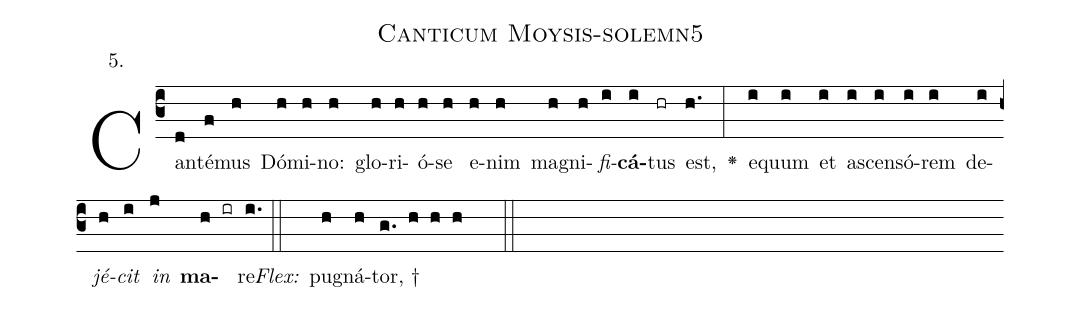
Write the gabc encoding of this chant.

name: Canticum Moysis-solemn5;
annotation: 5.;
%%
(c3)Can(d)té(f)mus(h) Dó(h)mi(h)no:(h) glo(h)ri(h)ó(h)se(h) e(h)nim(h) ma(h)gni(h)<i>fi</i>(i)<b>cá</b>(i)tus(hr) est,(h.) <v>\greheightstar</v>(:) e(i)quum(i) et(i) a(i)scen(i)só(i)rem(i) de(i)<i>jé</i>(h)<i>cit</i>(i) <i>in</i>(j) <b>ma</b>(h ir)re.(i.) (::)
<i>Flex:</i>()  pu(h)gná(h)tor, †(g. h h h  ::)

%E(i) u(h) o(i) u(j) a(h) e.(i.) (::)
